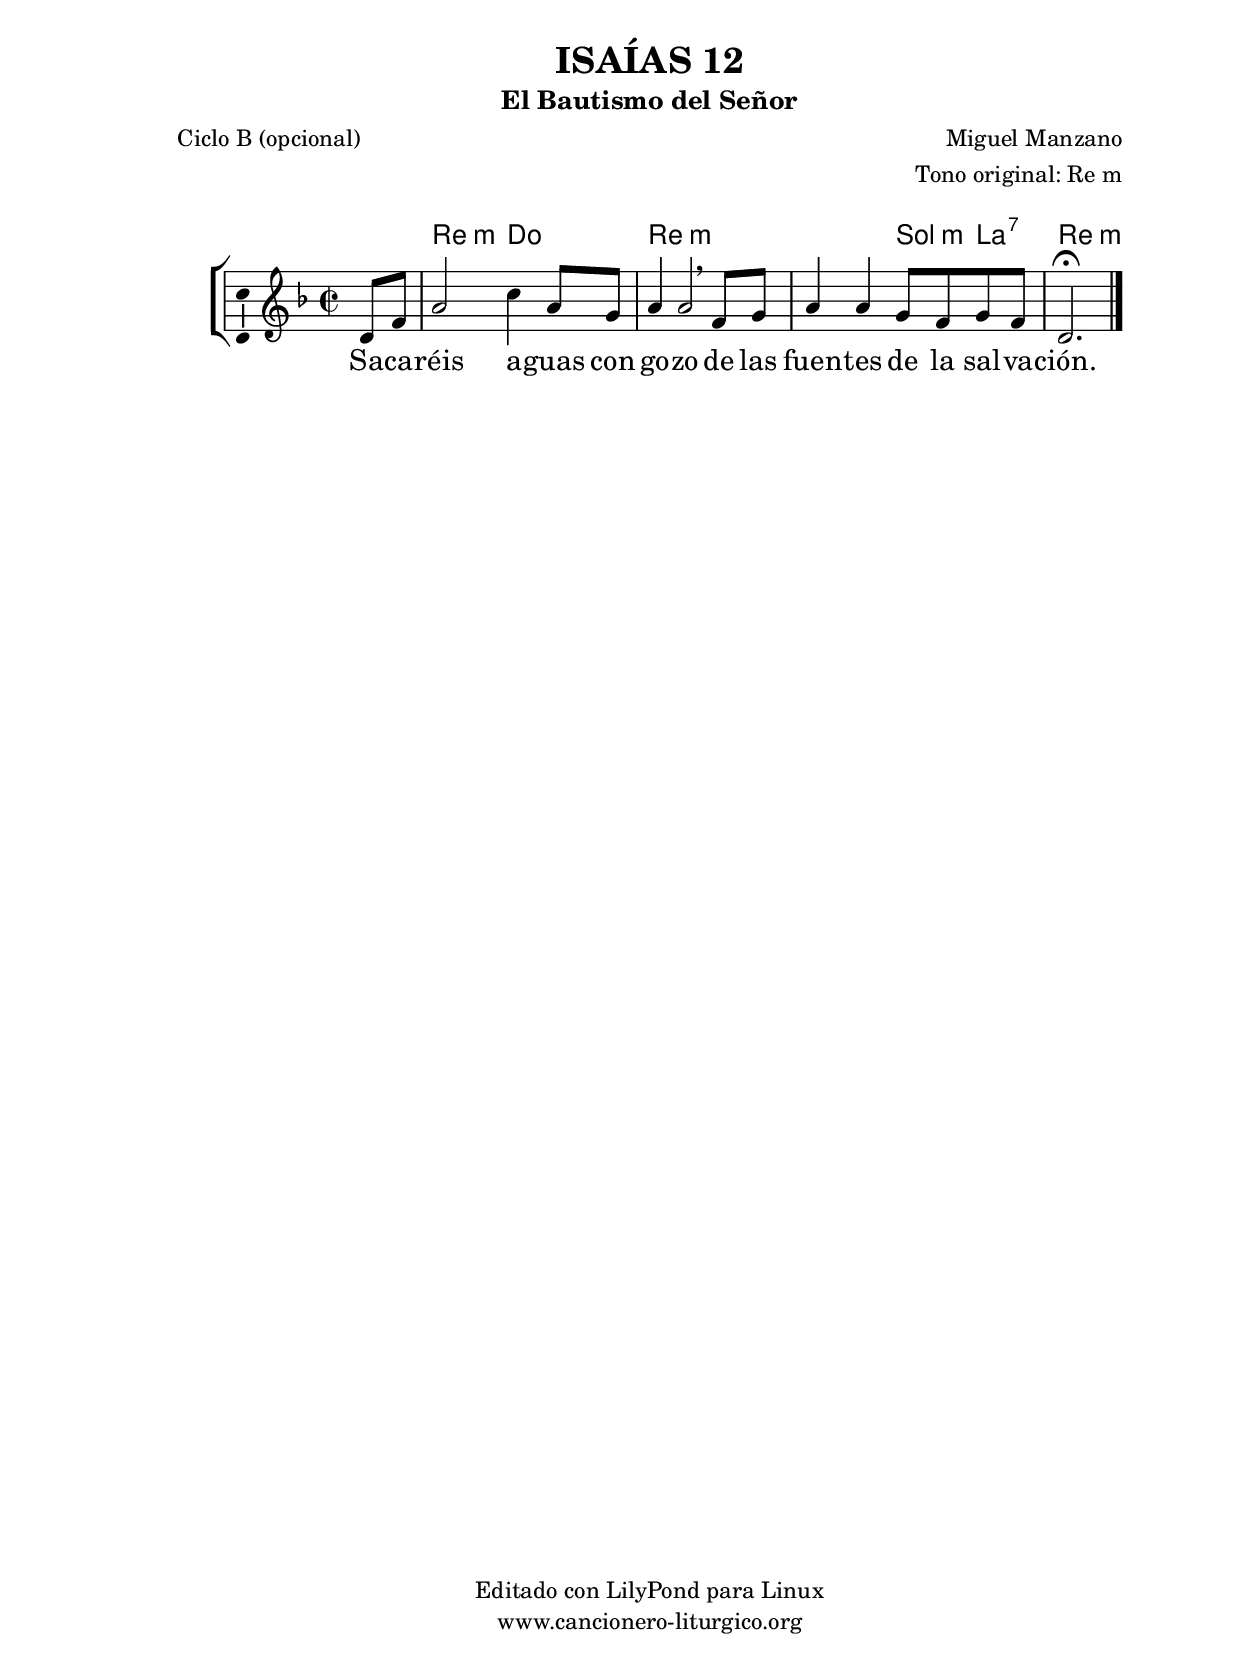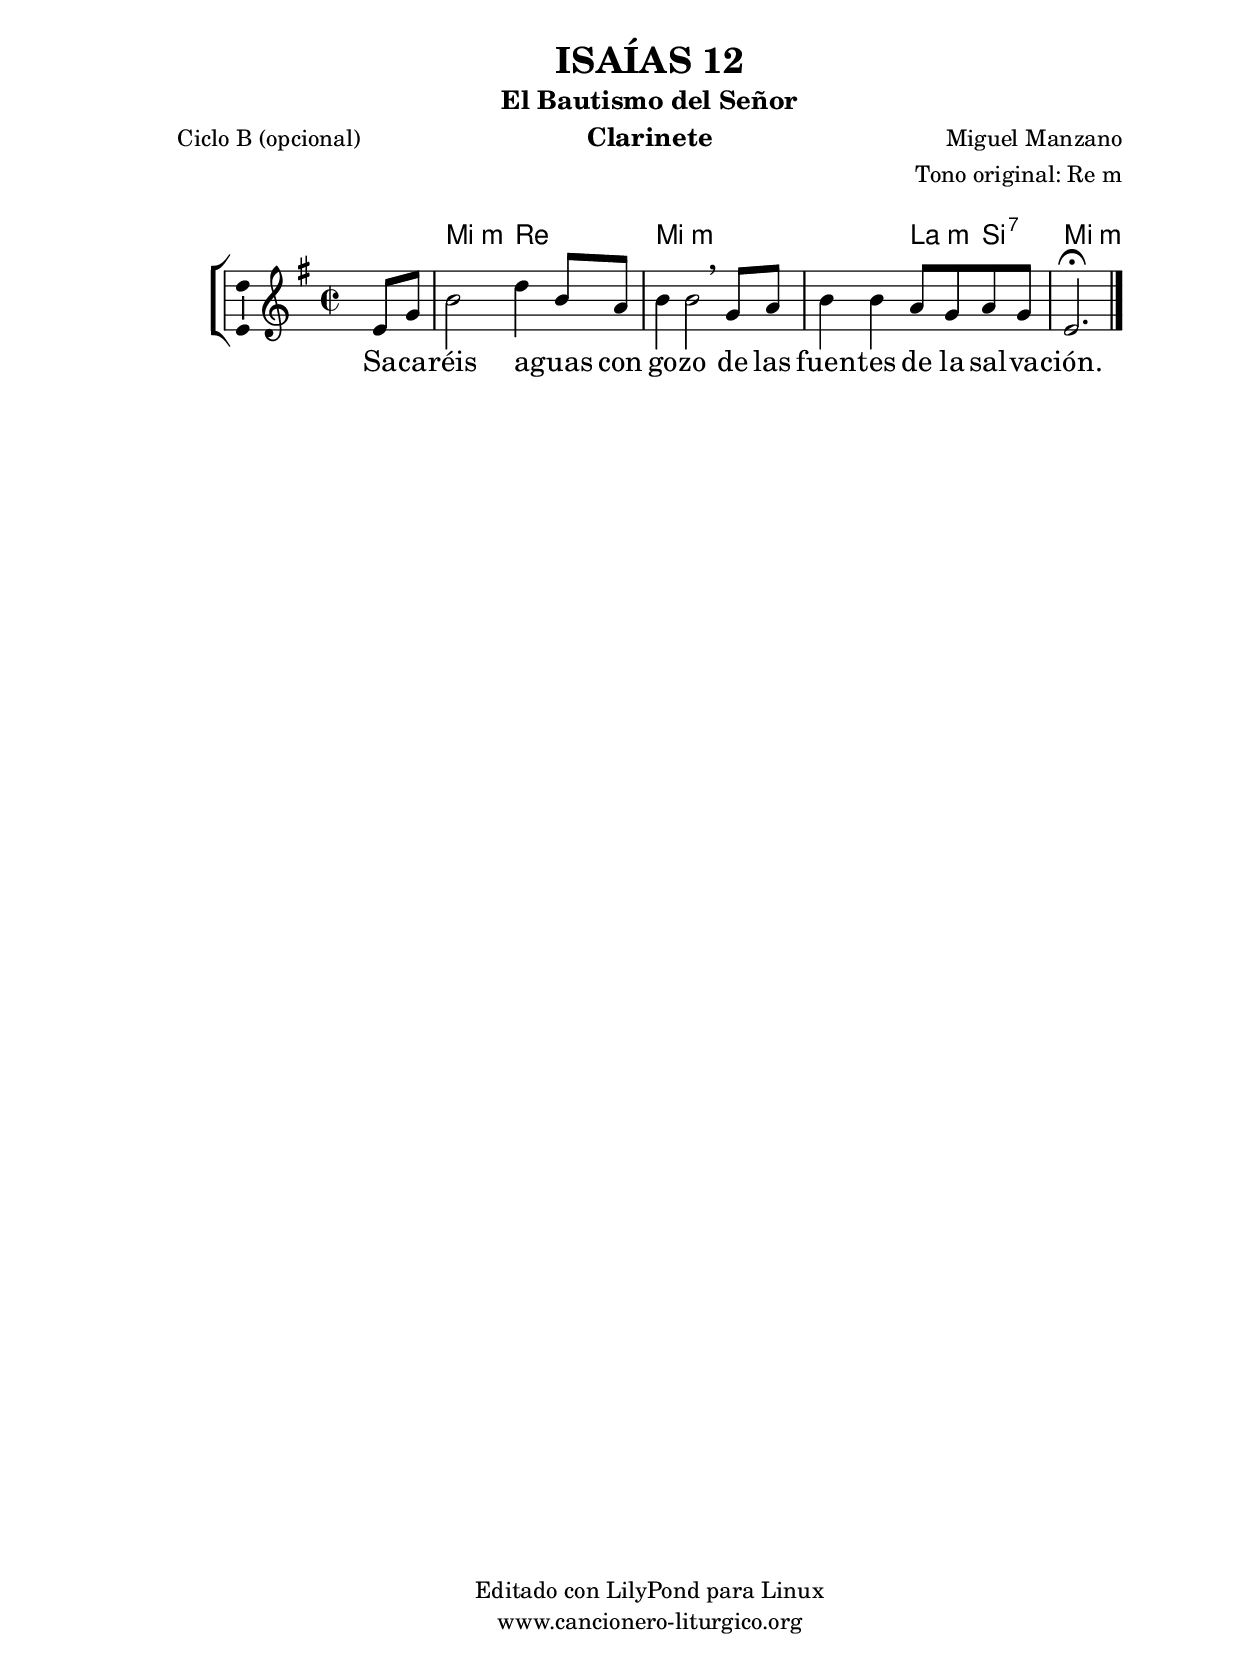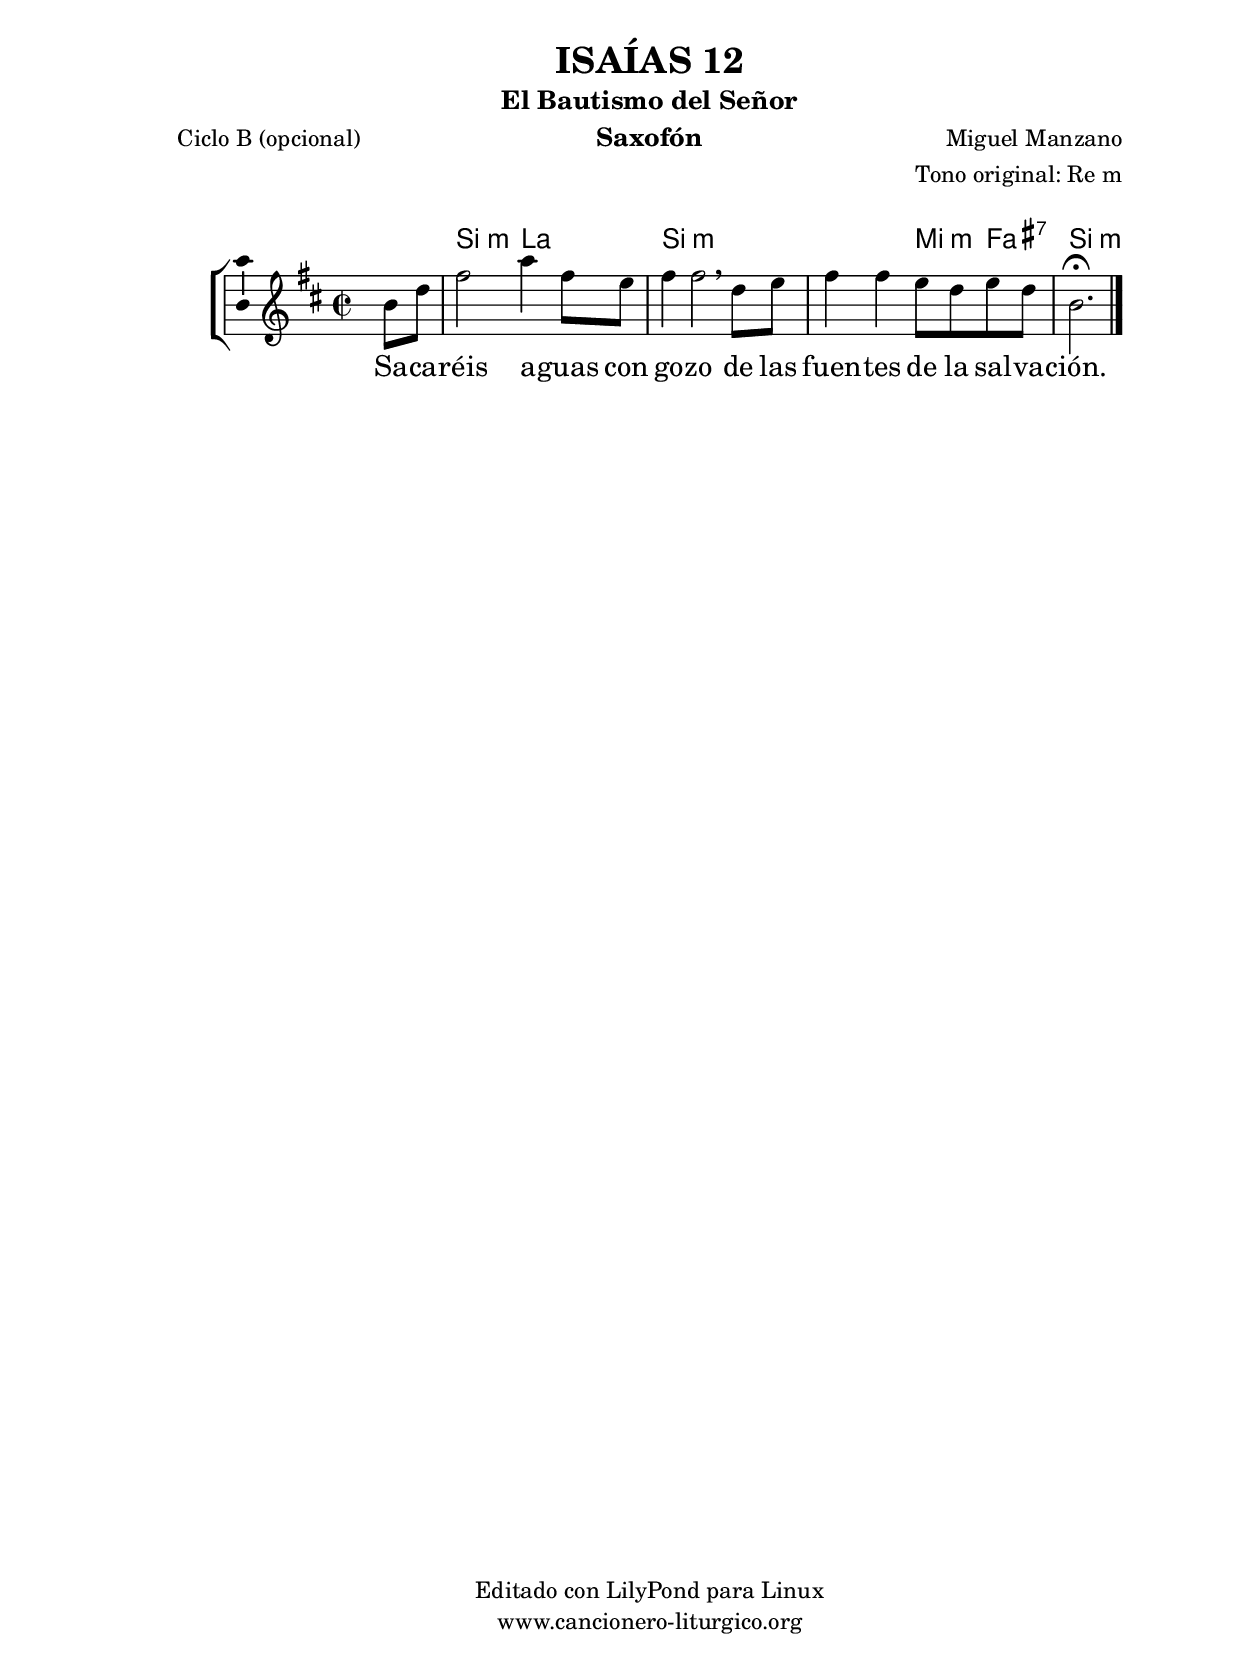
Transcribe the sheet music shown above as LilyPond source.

%
%para convertir .midi en .wav:
%timidity filename.midi -Ow -o finename.wav
%
%
%Para convertir de .wav a .mp3:
%lame -h -m j filename.wav
%
%
%para escuchar el midi:
%timidity nombrefichero.midi
%


%versión de lilypond para la que se ha escrito esta partitura:
\version "2.16.0"

	%Tamaño papel
	#(set-default-paper-size "a4")
	%Tamaño partitura
	#(set-global-staff-size 20)
	%No responde al pulsar sobre una nota
	#(ly:set-option 'point-and-click #f)

%parámetros del encabezamiento:
\header {
	title = "ISAÍAS 12"
	subtitle = "El Bautismo del Señor"
	composer = "Miguel Manzano"
	poet = "Ciclo B (opcional)"
	meter = ""
	arranger = "Tono original: Re m"
%%%errata en armadura en Libro del Salmista
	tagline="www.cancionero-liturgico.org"
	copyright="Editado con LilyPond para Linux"
	}

%parámetros asociados al papel:
\paper  {
	oddHeaderMarkup = \markup {\fill-line { \on-the-fly #not-first-page \fromproperty #'header:title \on-the-fly #not-first-page \fromproperty #'header:composer }}
	evenHeaderMarkup = \markup {\fill-line { \fromproperty #'header:composer \fromproperty #'header:title }}
	#(set-paper-size "a4")
	print-page-number = ##f
	first-page-number = 1
	print-first-page-number = ##f
%	head-separation = 3.0 \cm
	top-margin = 2.0 \cm
	bottom-margin = 0.5\cm
%%%	bottom-margin = -1.0\cm
	left-margin = 3.0 \cm
	line-width = 16.0 \cm 
	indent = 8\mm
	interscoreline = 2.\mm
	between-system-space = 15\mm
%	para que las partituras no llenen la hoja:
	ragged-bottom = ##t
%	idem para la última hoja:
	ragged-last-bottom = ##f
%	para que las partituras llenen el ancho del papel:
	ragged-last = ##f
	after-title-space = 2.5 \cm
%page-count=1
%system-count=8

	%Flexible Vertical Spacing
%	markup-markup-spacing =
%	#'((basic-distance . 15) (minimum-distance . 15) (padding . 3))
	markup-system-spacing =
	#'((basic-distance . 15) (minimum-distance . 15) (padding . 3))
	system-system-spacing =
	#'((basic-distance . 15) (minimum-distance . 15) (padding . 3))
	score-system-spacing =
	#'((basic-distance . 15) (minimum-distance . 15) (padding . 5))
%	top-system-spacing = % header
%	#'((basic-distance . 8) (minimum-distance . 0) (padding . 3))
%	top-markup-spacing =
%	#'((basic-distance . 20) (minimum-distance . 20) (padding . 3))
	last-bottom-spacing = % footer
	#'((basic-distance . 5) (minimum-distance . 5) (padding . 3))
%	score-markup-spacing =
%	#'((basic-distance . 16) (minimum-distance . 13) (padding . 3))

	}


%parámetros que afectan a toda la partitura:
global =  {
	%clave de sol (G):
	\clef G
	%armadura:
%	\transpose f g
%%%errata en armadura en Libro del Salmista
	\key d \minor
	\tempo 4=90
	\set Score.tempoHideNote = ##t
	}


acordes = {
	\italianChords
	\chordmode {
%	\transpose c d
{

s1
d2:m c d:m s d:m g4:m a:7 d2:m

	}
	}
}

melodia = 
%	\transpose f g
{
	\relative c'{

\time 2/2
s2 s4 d8 f
a2 c4 a8 g
a4 a2 \breathe f8 g
a4 a g8 f g f
d2. \fermata s4

	\bar "|."
	}
	}


texto = \lyricmode {
Sa -- ca -- réis a -- guas con go -- zo
de las fuen -- tes de la sal -- va -- ción.
	}


acordesStaff = \context ChordNames = acordesStaff <<
	\set chordChanges = ##t
	\acordes
	>>


vozStaff = \context Voice = vozStaff
\with {\consists "Ambitus_engraver"}
<<
%	\set Staff.instrumentName = ""
%	\set Staff.shortInstrumentName = ""
%	\set Staff.midiInstrument = #"clarinet"
%	\set Staff.midiInstrument = #"cello"
%	\set Staff.midiInstrument = #"flute"
	\set Staff.midiInstrument = #"electric guitar (jazz)"
%	\set Staff.midiInstrument = #"english horn"
%	\set Staff.midiInstrument = #"violin"
%	\set Staff.midiInstrument = #"glockenspiel"
	\set Staff.midiMinimumVolume = #0.7
	\set Staff.midiMaximumVolume = #0.9
	\global
	\melodia
	>>


textoStaff = \context Lyrics = textoStaff <<
	\lyricsto vozStaff \texto
	>>

\book {
	\score {
		\context ChoirStaff {
			\override StaffGroup.SystemStartBracket #'collapse-height = #1
			\override Score.SystemStartBar #'collapse-height = #1
			<<
			\acordesStaff
			\vozStaff
			\textoStaff
			>>
			}
		\layout {
	    		\context {
				\Lyrics
				\override LyricText #'font-size = #2
				}
	   		 \context {
				\Score
				%fontSize = #3
				\override StaffSymbol #'staff-space = #(magstep +3)
				%\override Beam #'thickness = #0.55
				%\override SpacingSpanner #'spacing-increment = #1.0
				%\override Slur #'height-limit = #1.5
				}
			}
		}
	\score {
		\unfoldRepeats
		\context ChoirStaff {
			<<
			\acordesStaff
			\vozStaff
			>>
			}
		\midi {
	  		\context {
	  			\Score
				tempoWholesPerMinute = #(ly:make-moment 70 4)
				}
			}
		}
	}

%Partitura para clarinete
#(define output-suffix "C")
\book {
	\header{
		instrument = "Clarinete"
		}
	\score {
		\context ChoirStaff {
			\override StaffGroup.SystemStartBracket #'collapse-height = #1
			\override Score.SystemStartBar #'collapse-height = #1
\transpose c d
			<<
			\acordesStaff
			\vozStaff
			\textoStaff
			>>
			}
		\layout {
	    		\context {
				\Lyrics
				\override LyricText #'font-size = #2
				}
	   		 \context {
				\Score
				%fontSize = #3
				\override StaffSymbol #'staff-space = #(magstep +3)
				%\override Beam #'thickness = #0.55
				%\override SpacingSpanner #'spacing-increment = #1.0
				%\override Slur #'height-limit = #1.5
				}
			}
		}
	}

%Partitura para saxofón
#(define output-suffix "S")
\book {
	\header{
		instrument = "Saxofón"
		}
	\score {
		\context ChoirStaff {
			\override StaffGroup.SystemStartBracket #'collapse-height = #1
			\override Score.SystemStartBar #'collapse-height = #1
\transpose c a
			<<
			\acordesStaff
			\vozStaff
			\textoStaff
			>>
			}
		\layout {
	    		\context {
				\Lyrics
				\override LyricText #'font-size = #2
				}
	   		 \context {
				\Score
				%fontSize = #3
				\override StaffSymbol #'staff-space = #(magstep +3)
				%\override Beam #'thickness = #0.55
				%\override SpacingSpanner #'spacing-increment = #1.0
				%\override Slur #'height-limit = #1.5
				}
			}
		}
	}

